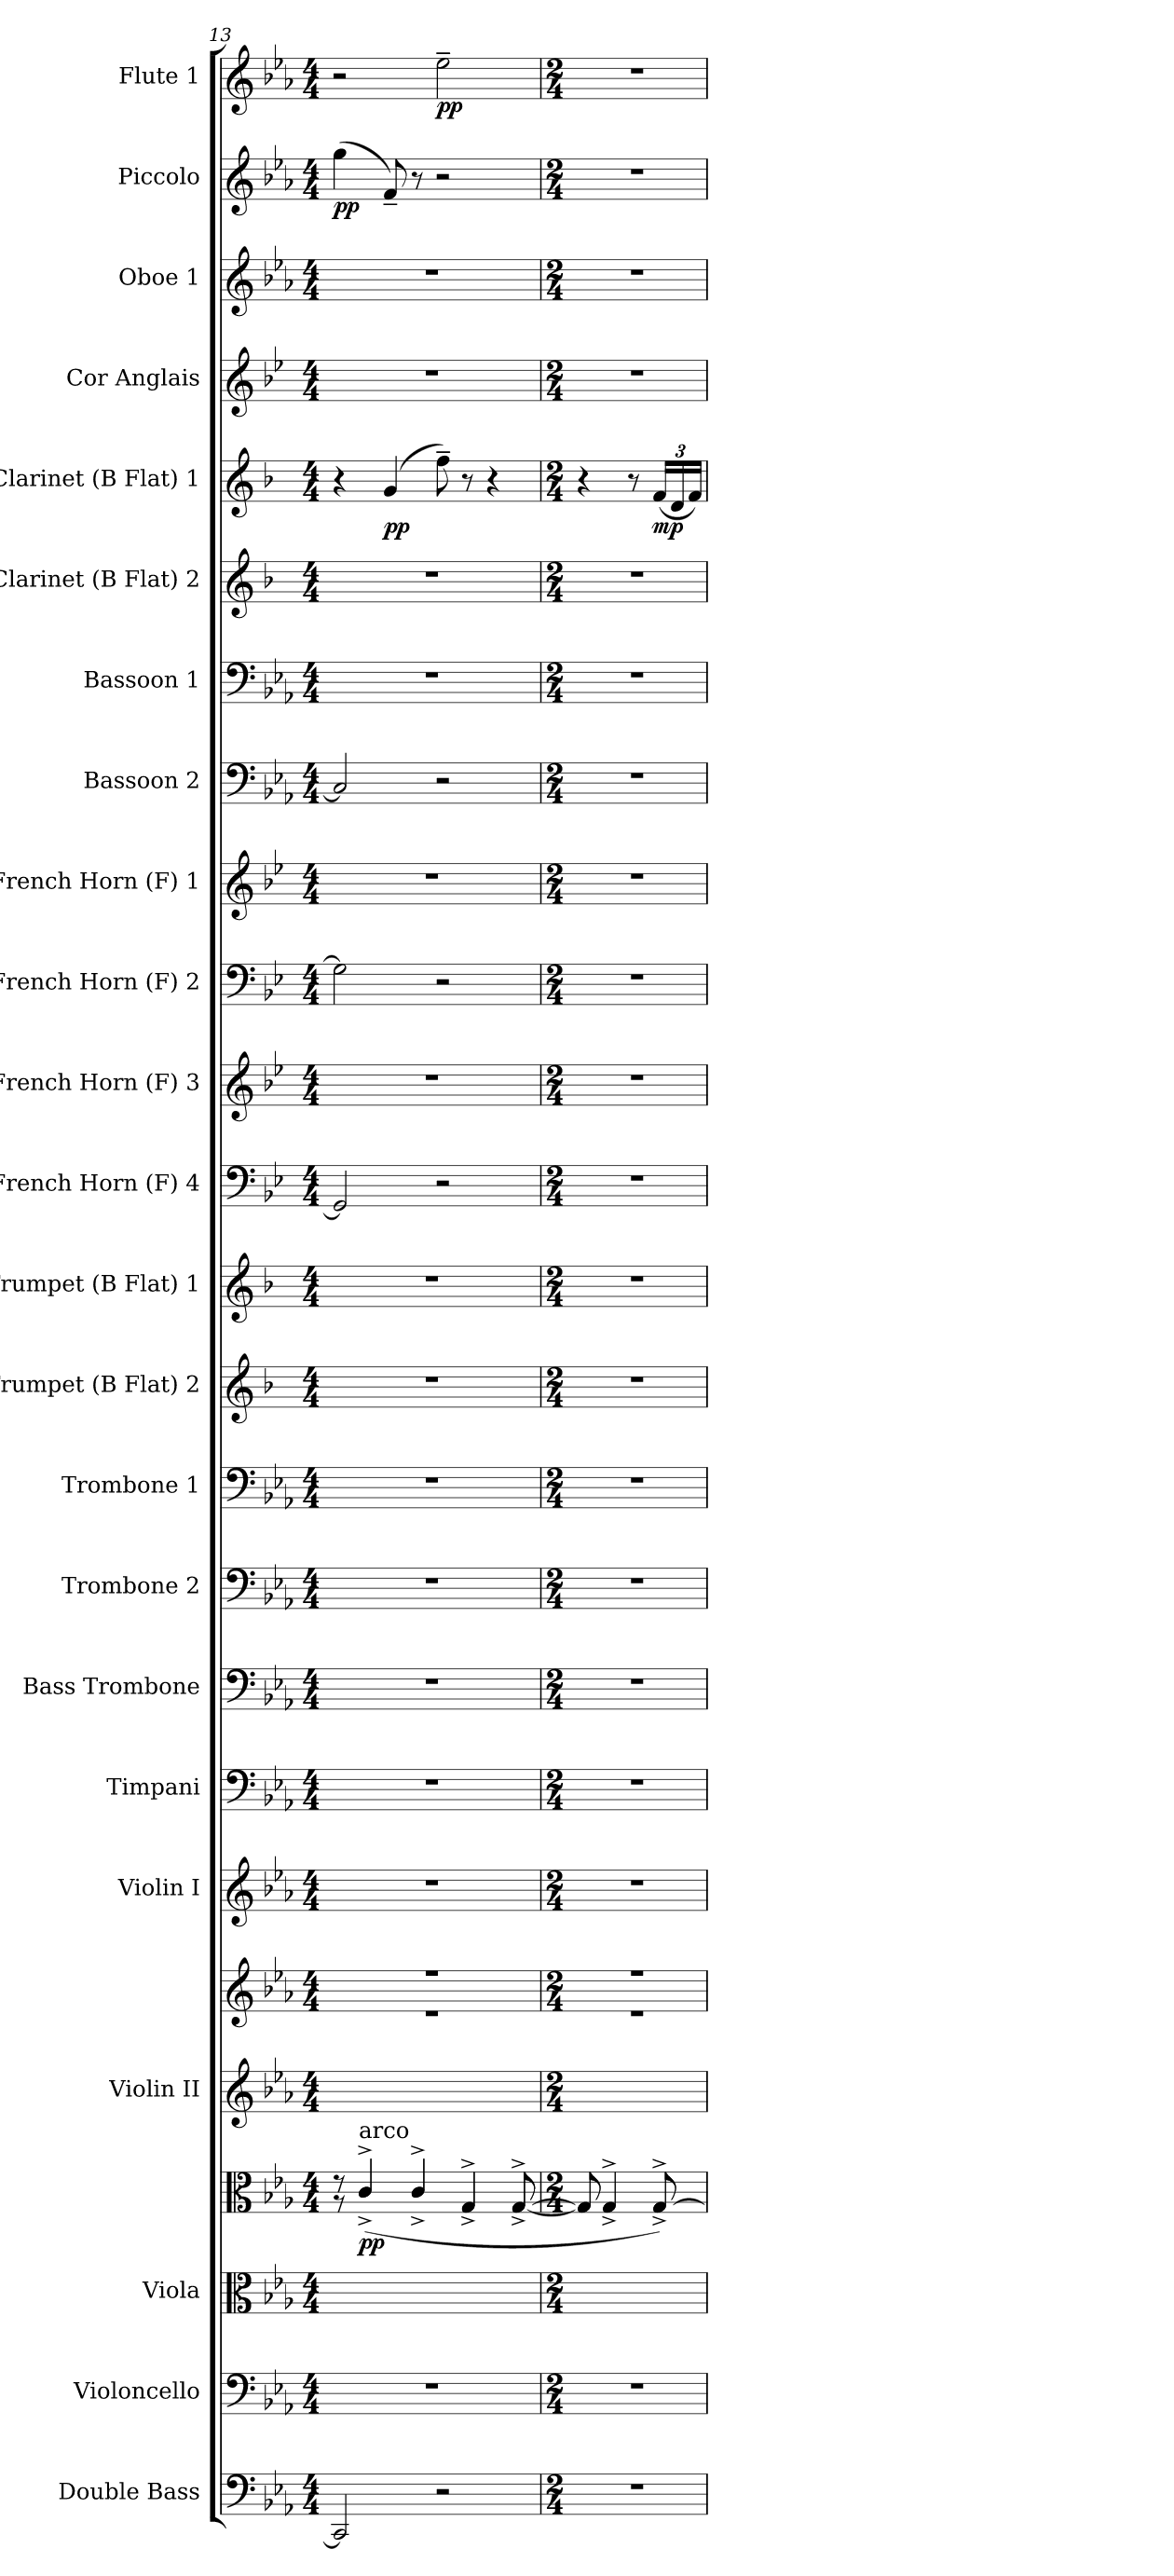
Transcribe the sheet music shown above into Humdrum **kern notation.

**kern	**kern	**kern	**kern	**dynam	**kern	**kern	**kern	**kern	**kern	**kern	**kern	**kern	**kern	**kern	**kern	**kern	**kern	**kern	**kern	**kern	**kern	**dynam	**kern	**kern	**kern	**dynam	**kern	**dynam
*part23	*part22	*part21	*part21	*part21	*part20	*part20	*part19	*part18	*part17	*part16	*part15	*part14	*part13	*part12	*part11	*part10	*part9	*part8	*part7	*part6	*part5	*part5	*part4	*part3	*part2	*part2	*part1	*part1
*staff25	*staff24	*staff23	*staff22	*staff22/23	*staff21	*staff20	*staff19	*staff18	*staff17	*staff16	*staff15	*staff14	*staff13	*staff12	*staff11	*staff10	*staff9	*staff8	*staff7	*staff6	*staff5	*staff5	*staff4	*staff3	*staff2	*staff2	*staff1	*staff1
*I"Double Bass	*I"Violoncello	*I"Viola	*	*	*I"Violin II	*	*I"Violin I	*I"Timpani	*I"Bass Trombone	*I"Trombone 2	*I"Trombone 1	*I"Trumpet (B Flat) 2	*I"Trumpet (B Flat) 1	*I"French Horn (F) 4	*I"French Horn (F) 3	*I"French Horn (F) 2	*I"French Horn (F) 1	*I"Bassoon 2	*I"Bassoon 1	*I"Clarinet (B Flat) 2	*I"Clarinet (B Flat) 1	*	*I"Cor Anglais	*I"Oboe 1	*I"Piccolo	*	*I"Flute 1	*
*I'D. B.	*I'Vc.	*I'Vla	*	*	*I'Vln II	*	*I'Vln I	*I'Timp.	*I'B. Tbn.	*I'Tbn. 2	*I'Tbn. 1	*I'Tpt (B Flat) 2	*I'Tpt (B Flat) 1	*I'F. Hn (F) 4	*I'F. Hn (F) 3	*I'F. Hn (F) 2	*I'F. Hn (F) 1	*I'Bsn 2	*I'Bsn 1	*I'Cl. (B Flat) 2	*I'Cl. (B Flat) 1	*	*I'C. A.	*I'Ob. 1	*I'Picc.	*	*I'Fl. 1	*
*clefF4	*clefF4	*clefC3	*clefC3	*	*clefG2	*clefG2	*clefG2	*clefF4	*clefF4	*clefF4	*clefF4	*clefG2	*clefG2	*clefF4	*clefG2	*clefF4	*clefG2	*clefF4	*clefF4	*clefG2	*clefG2	*	*clefG2	*clefG2	*clefG2	*	*clefG2	*
*ITrd7c12	*	*	*	*	*	*	*	*	*	*	*	*ITrd1c2	*ITrd1c2	*ITrd4c7	*ITrd4c7	*ITrd4c7	*ITrd4c7	*	*	*ITrd1c2	*ITrd1c2	*	*ITrd4c7	*	*ITrd-7c-12	*	*	*
*k[b-e-a-]	*k[b-e-a-]	*k[b-e-a-]	*k[b-e-a-]	*	*k[b-e-a-]	*k[b-e-a-]	*k[b-e-a-]	*k[b-e-a-]	*k[b-e-a-]	*k[b-e-a-]	*k[b-e-a-]	*k[b-e-a-]	*k[b-e-a-]	*k[b-e-a-]	*k[b-e-a-]	*k[b-e-a-]	*k[b-e-a-]	*k[b-e-a-]	*k[b-e-a-]	*k[b-e-a-]	*k[b-e-a-]	*	*k[b-e-a-]	*k[b-e-a-]	*k[b-e-a-]	*	*k[b-e-a-]	*
*c:	*c:	*c:	*c:	*	*c:	*c:	*c:	*c:	*c:	*c:	*c:	*c:	*c:	*c:	*c:	*c:	*c:	*c:	*c:	*c:	*c:	*	*c:	*c:	*c:	*	*c:	*
*M4/4	*M4/4	*M4/4	*M4/4	*	*M4/4	*M4/4	*M4/4	*M4/4	*M4/4	*M4/4	*M4/4	*M4/4	*M4/4	*M4/4	*M4/4	*M4/4	*M4/4	*M4/4	*M4/4	*M4/4	*M4/4	*	*M4/4	*M4/4	*M4/4	*	*M4/4	*
=13	=13	=13	=13	=13	=13	=13	=13	=13	=13	=13	=13	=13	=13	=13	=13	=13	=13	=13	=13	=13	=13	=13	=13	=13	=13	=13	=13	=13
*	*	*	*^	*	*	*^	*	*	*	*	*	*	*	*	*	*	*	*	*	*	*	*	*	*	*	*	*	*
!	!	!	!	!	!	!	!	!	!	!	!	!	!	!	!	!	!	!	!	!	!	!	!	!	!	!	!	!LO:DY:b	!	!
2CCC/]	1r	1ryy	8r	8r	.	1ryy	1r	1r	1r	1r	1r	1r	1r	1r	1r	2CC/]	1r	2C\]	1r	2C/]	1r	1r	4r	.	1r	1r	(4ggg\	pp	2r	.
!	!	!	!LO:TX:a:color=#000000:t=arco	!	!	!	!	!	!	!	!	!	!	!	!	!	!	!	!	!	!	!	!	!	!	!	!	!	!	!
!	!	!	!	!	!LO:DY:b	!	!	!	!	!	!	!	!	!	!	!	!	!	!	!	!	!	!	!	!	!	!	!	!	!
.	.	.	4c^</	(4c^</	pp	.	.	.	.	.	.	.	.	.	.	.	.	.	.	.	.	.	.	.	.	.	.	.	.	.
!	!	!	!	!	!	!	!	!	!	!	!	!	!	!	!	!	!	!	!	!	!	!	!	!LO:DY:b	!	!	!	!	!	!
.	.	.	.	.	.	.	.	.	.	.	.	.	.	.	.	.	.	.	.	.	.	.	(4f/	pp	.	.	8ff~</)	.	.	.
.	.	.	4c^</	4c^</	.	.	.	.	.	.	.	.	.	.	.	.	.	.	.	.	.	.	.	.	.	.	8r	.	.	.
!	!	!	!	!	!	!	!	!	!	!	!	!	!	!	!	!	!	!	!	!	!	!	!	!	!	!	!	!	!	!LO:DY:b
2r	.	.	.	.	.	.	.	.	.	.	.	.	.	.	.	2r	.	2r	.	2r	.	.	8ee-~>\)	.	.	.	2r	.	2ee-~>\	pp
.	.	.	4G^</	4G^</	.	.	.	.	.	.	.	.	.	.	.	.	.	.	.	.	.	.	8r	.	.	.	.	.	.	.
.	.	.	.	.	.	.	.	.	.	.	.	.	.	.	.	.	.	.	.	.	.	.	4r	.	.	.	.	.	.	.
.	.	.	[8G^</	[8G^</	.	.	.	.	.	.	.	.	.	.	.	.	.	.	.	.	.	.	.	.	.	.	.	.	.	.
=14	=14	=14	=14	=14	=14	=14	=14	=14	=14	=14	=14	=14	=14	=14	=14	=14	=14	=14	=14	=14	=14	=14	=14	=14	=14	=14	=14	=14	=14	=14
*M2/4	*M2/4	*M2/4	*M2/4	*	*	*M2/4	*M2/4	*	*M2/4	*M2/4	*M2/4	*M2/4	*M2/4	*M2/4	*M2/4	*M2/4	*M2/4	*M2/4	*M2/4	*M2/4	*M2/4	*M2/4	*M2/4	*	*M2/4	*M2/4	*M2/4	*	*M2/4	*
2r	2r	2ryy	8G/]	8G/]	.	2ryy	2r	2r	2r	2r	2r	2r	2r	2r	2r	2r	2r	2r	2r	2r	2r	2r	4r	.	2r	2r	2r	.	2r	.
.	.	.	4G^</	4G^</	.	.	.	.	.	.	.	.	.	.	.	.	.	.	.	.	.	.	.	.	.	.	.	.	.	.
.	.	.	.	.	.	.	.	.	.	.	.	.	.	.	.	.	.	.	.	.	.	.	8r	.	.	.	.	.	.	.
*	*	*	*	*	*	*	*	*	*	*	*	*	*	*	*	*	*	*	*	*	*	*	*Xbrackettup	*	*	*	*	*	*	*
!	!	!	!	!	!	!	!	!	!	!	!	!	!	!	!	!	!	!	!	!	!	!	!	!LO:DY:b	!	!	!	!	!	!
.	.	.	[8G^</	8G^</)	.	.	.	.	.	.	.	.	.	.	.	.	.	.	.	.	.	.	(24e-/LL	mp	.	.	.	.	.	.
.	.	.	.	.	.	.	.	.	.	.	.	.	.	.	.	.	.	.	.	.	.	.	24c/	.	.	.	.	.	.	.
.	.	.	.	.	.	.	.	.	.	.	.	.	.	.	.	.	.	.	.	.	.	.	24e-/JJ)	.	.	.	.	.	.	.
*	*	*	*v	*v	*	*	*v	*v	*	*	*	*	*	*	*	*	*	*	*	*	*	*	*	*	*	*	*	*	*	*
=	=	=	=	=	=	=	=	=	=	=	=	=	=	=	=	=	=	=	=	=	=	=	=	=	=	=	=	=
*-	*-	*-	*-	*-	*-	*-	*-	*-	*-	*-	*-	*-	*-	*-	*-	*-	*-	*-	*-	*-	*-	*-	*-	*-	*-	*-	*-	*-
